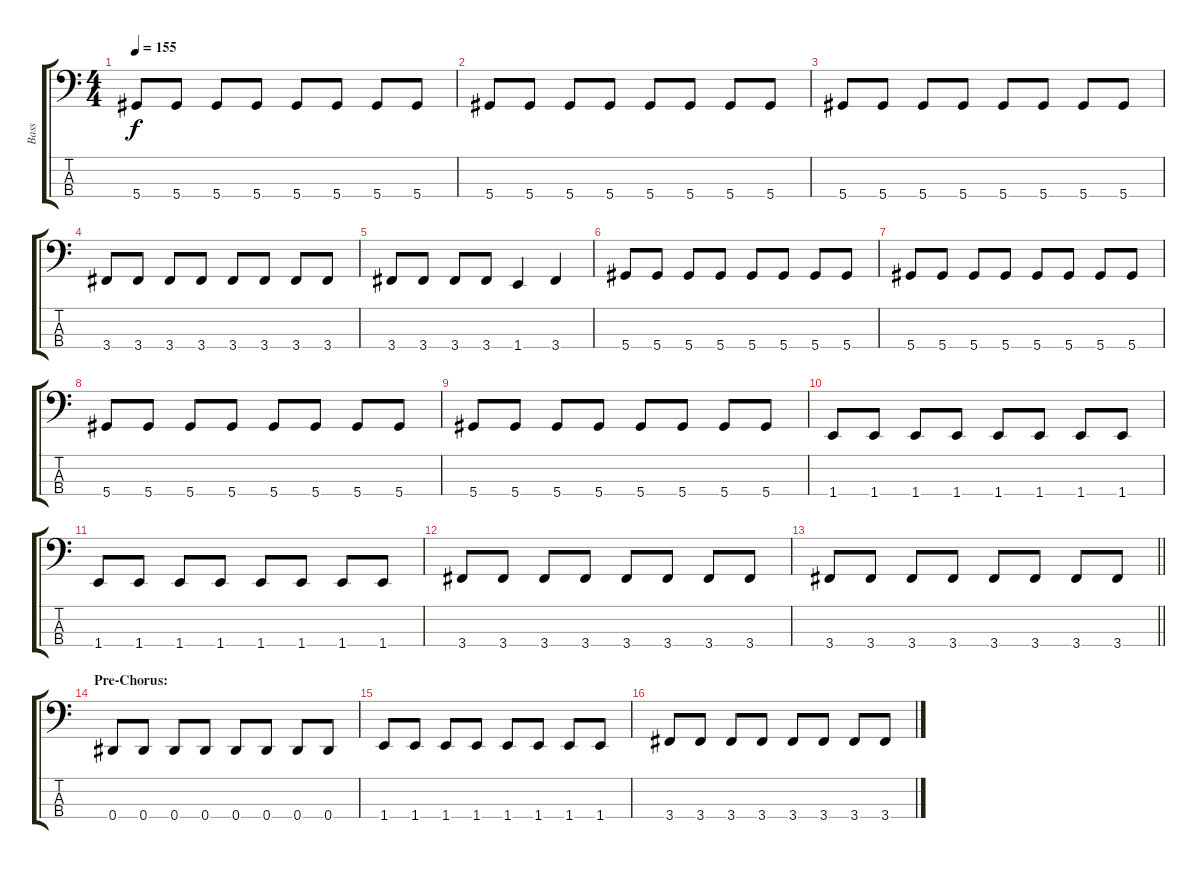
\track ("Bass" "Bass") {instrument electricbasspick}
\staff {score tabs}
\tuning (Gb2 Db2 Ab1 Eb1) {hide}
\ts (4 4)
\tempo 155
\clef f4
\ks c
5.4.8{dy f} 5.4.8 5.4.8 5.4.8 5.4.8 5.4.8 5.4.8 5.4.8 |
5.4.8 5.4.8 5.4.8 5.4.8 5.4.8 5.4.8 5.4.8 5.4.8 |
5.4.8 5.4.8 5.4.8 5.4.8 5.4.8 5.4.8 5.4.8 5.4.8 |
3.4.8 3.4.8 3.4.8 3.4.8 3.4.8 3.4.8 3.4.8 3.4.8 |
3.4.8 3.4.8 3.4.8 3.4.8 1.4.4 3.4.4 |
5.4.8 5.4.8 5.4.8 5.4.8 5.4.8 5.4.8 5.4.8 5.4.8 |
5.4.8 5.4.8 5.4.8 5.4.8 5.4.8 5.4.8 5.4.8 5.4.8 |
5.4.8 5.4.8 5.4.8 5.4.8 5.4.8 5.4.8 5.4.8 5.4.8 |
5.4.8 5.4.8 5.4.8 5.4.8 5.4.8 5.4.8 5.4.8 5.4.8 |
1.4.8 1.4.8 1.4.8 1.4.8 1.4.8 1.4.8 1.4.8 1.4.8 |
1.4.8 1.4.8 1.4.8 1.4.8 1.4.8 1.4.8 1.4.8 1.4.8 |
3.4.8 3.4.8 3.4.8 3.4.8 3.4.8 3.4.8 3.4.8 3.4.8 |
\barLineRight lightlight
3.4.8 3.4.8 3.4.8 3.4.8 3.4.8 3.4.8 3.4.8 3.4.8 |
\section ("" "Pre-Chorus:")
0.4.8 0.4.8 0.4.8 0.4.8 0.4.8 0.4.8 0.4.8 0.4.8 |
1.4.8 1.4.8 1.4.8 1.4.8 1.4.8 1.4.8 1.4.8 1.4.8 |
3.4.8 3.4.8 3.4.8 3.4.8 3.4.8 3.4.8 3.4.8 3.4.8
